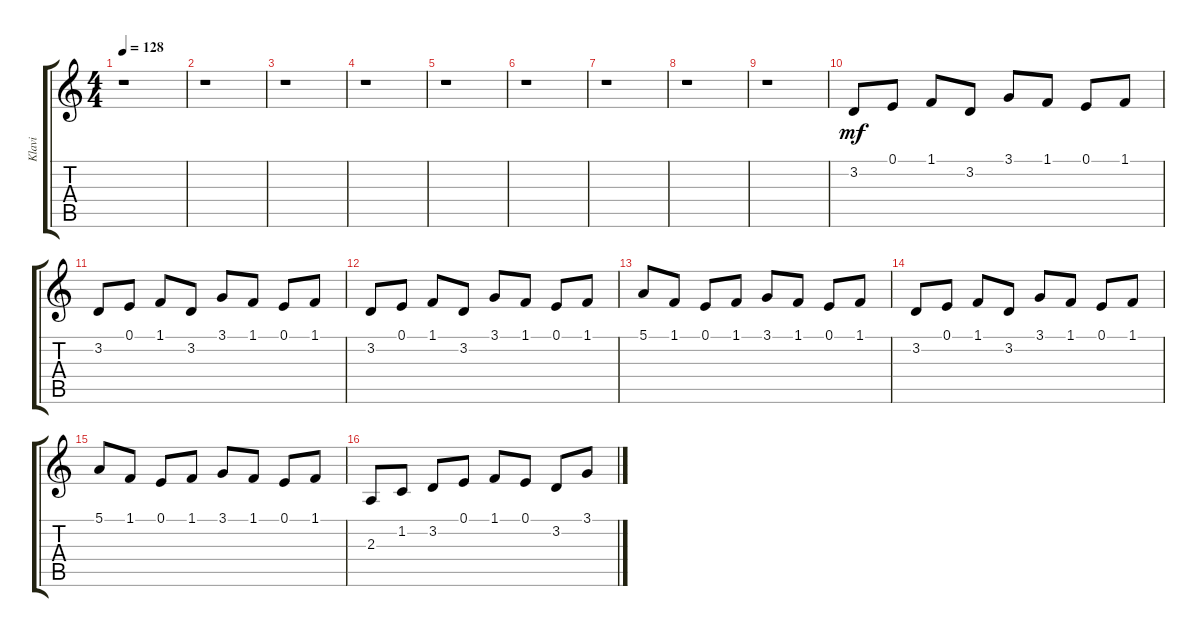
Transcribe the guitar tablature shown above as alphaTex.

\track ("Klavi" "Klavi") {instrument churchorgan}
\staff {score tabs}
\tuning (E4 B3 G3 D3 A2 E2) {hide}
\ts (4 4)
\tempo 128
\clef g2
\ks c
r.1{dy mf instrument churchorgan} |
r.1 |
r.1 |
r.1 |
r.1 |
r.1 |
r.1 |
r.1 |
r.1 |
3.2.8 0.1.8 1.1.8 3.2.8 3.1.8 1.1.8 0.1.8 1.1.8 |
3.2.8 0.1.8 1.1.8 3.2.8 3.1.8 1.1.8 0.1.8 1.1.8 |
3.2.8 0.1.8 1.1.8 3.2.8 3.1.8 1.1.8 0.1.8 1.1.8 |
5.1.8 1.1.8 0.1.8 1.1.8 3.1.8 1.1.8 0.1.8 1.1.8 |
3.2.8 0.1.8 1.1.8 3.2.8 3.1.8 1.1.8 0.1.8 1.1.8 |
5.1.8 1.1.8 0.1.8 1.1.8 3.1.8 1.1.8 0.1.8 1.1.8 |
2.3.8 1.2.8 3.2.8 0.1.8 1.1.8 0.1.8 3.2.8 3.1.8
